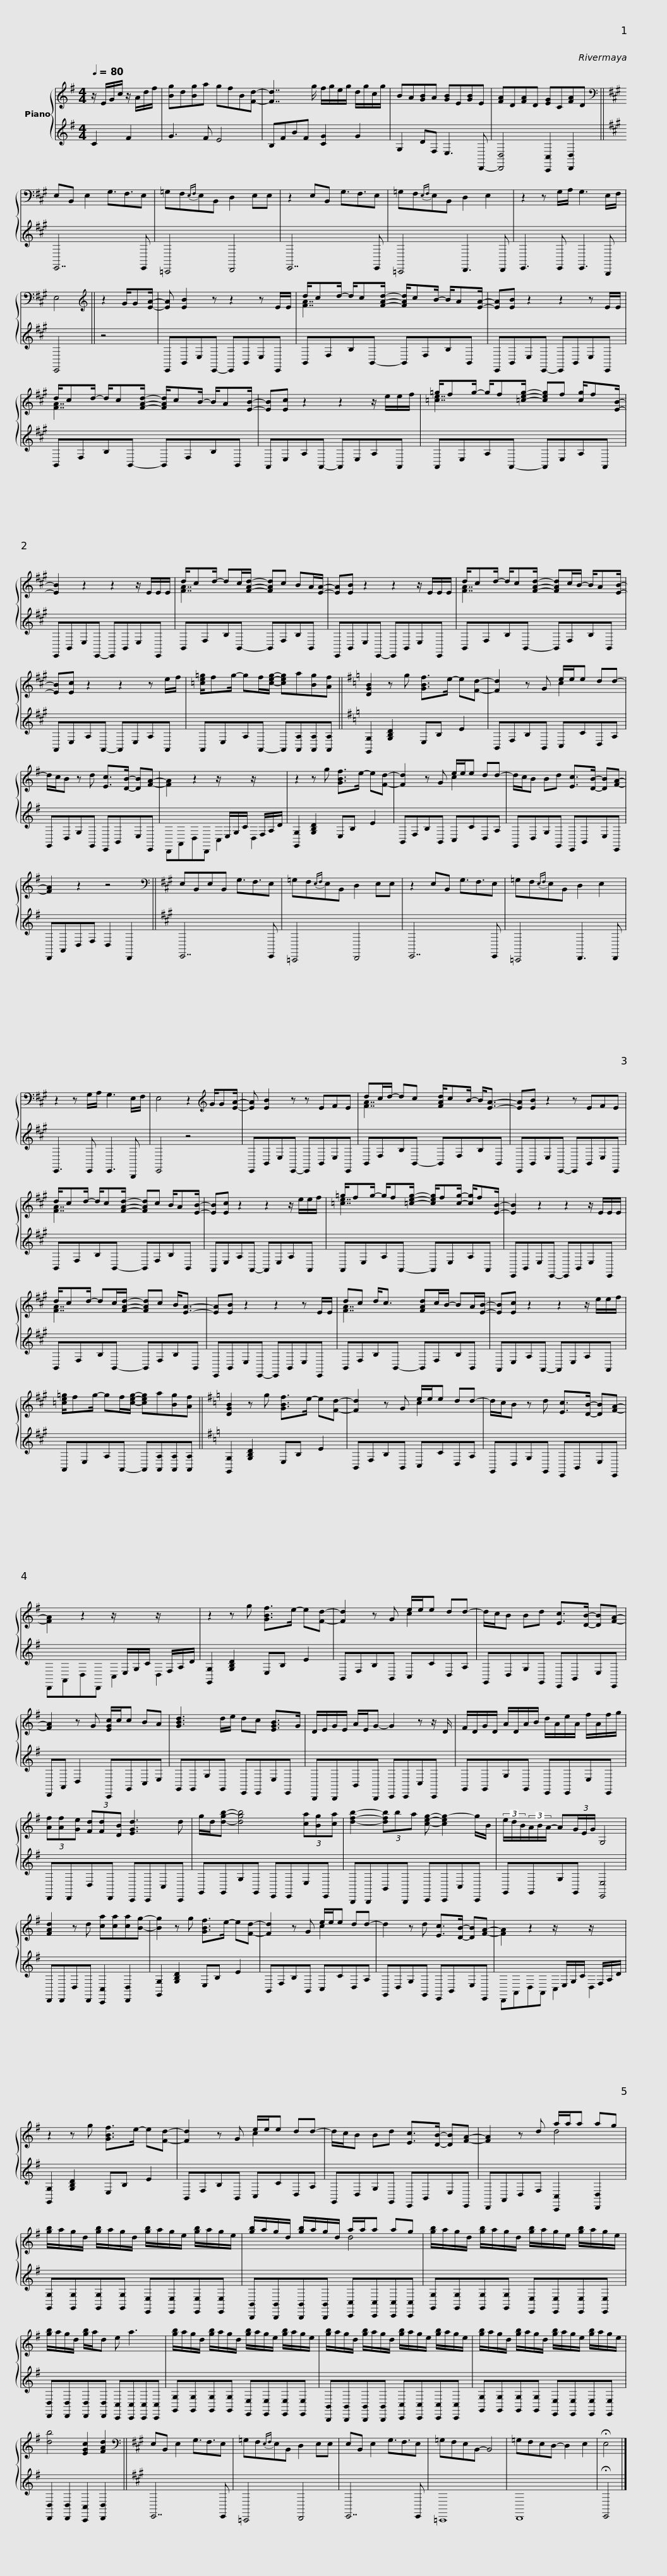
X:1
%%score { ( 1 3 ) | 2 }
L:1/8
Q:1/4=80
M:4/4
I:linebreak $
K:G
V:1 treble
V:3 treble
V:2 treble
V:1
 z/ E/G/c/ z/ A/d/f/ | [Bg]d[Bg]a gfB[Fd]- | [Fd]7/2 g/ f/g/e/g/ d/g/c/g/ | BA[GB]A [GB]E[GB]E |$ [FA]D[FA]D [EG]C[FA]D || %5
[K:A][K:bass] E,B,, E,2 G,3/2F,3/2E, | =G,F,{E,F,}E,B,, D,2 E,E, | z2 E,B,, G,3/2F,3/2E, | =G,F,{E,F,}E,B,, D,2 E,2 |$ z2 z G,/A,/ G,3 E,/F,/ | %10
 E,4 ||[K:treble] z2 G/G[EA]/- | [EA] [EB]2 z z2 z E/E/ | d/cd/- d/c[FAd]/- [FAd]/cB/- B/A[EA]/- |$ [EA][EB] z2 z2 z E/E/ | %15
 d/cd/- d/c[FAd]/- [FAd]/cB/- B/A[EB]/- | [EB][Ec] z2 z2 z/ e/e/f/ |$ =g/fg/- g/f[=ceg]/- [ceg]f [cg]/f[EB]/- | [EB]2 z2 z2 z/ E/E/E/ | d/cd/- dc/[FAd]/- [FAd]c BA/[EA]/- |$ %20
 [EA][EB] z2 z2 z/ E/E/E/ | d/cd/- d/c[FAd]/- [FAd]c/B/- B/A[EB]/- | [EB][Ec] z2 z2 z e/f/ |$ [=ce=g]/fg/- gf/[ceg]/- [ceg]a[Bg][Af] ||[K:G] [DGB]2 z g [GBf]>e- e[Fd]- | %25
 [Fd]2 z G e/e/e dd- | d/c/B z d [Ec]>[DB]- [DB][FA]- |$ [FA]2 z2 z/[I:staff +1] E,/G,/C/[I:staff -1] z/[I:staff +1] F,/A,/D/ |[I:staff -1] z2 z g [GBf]>e- e[Fd]- | [Fd]2 z G e/e/e dd- | %30
 d/c/B Bd [Ec]>[DB]- [DB][FA]- |$ [FA]2 z2 z4 ||[K:A][K:bass] E,B,,E,B,, G,3/2F,3/2E, | =G,F,{E,F,}E,B,, D,2 E,E, | z2 E,B,, G,3/2F,3/2E, | %35
 =G,F,{E,F,}E,B,, D,2 E,2 |$ z2 z G,/A,/ G,3 E,/F,/ | E,4 z2[K:treble] G/G[EA]/- | [EA] [EB]2 z z EFE | dc/d/- dc [FAd]/cB/- B<[EA]- | %40
 [EA][EB] z2 z EFE |$ d/cd/- d/c[FAd]/- [FAd]c B/A[EB]/- | [EB][Ec] z2 z2 z/ e/e/f/ | =g/fg/- g/f[=ceg]/- [ceg]/f[cg]/- [cg]/f[EB]/- |$ [EB]2 z2 z2 z/ E/E/E/ | %45
 d/cd/- dc/[FAd]/- [FAd]c B<[EA]- | [EA][EB] z2 z2 z E/E/ | dc d<c [FAd]c/B/- BA/[EB]/- |$ [EB][Ec] z2 z2 z/ e/e/f/ | [=ce=g]/fg/- gf/[ceg]/- [ceg]a[Bg][Af] || %50
[K:G] [DGB]2 z g [GBf]>e- e[Fd]- | [Fd]2 z G e/e/e dd- |$ d/c/B z d [Ec]>[DB]- [DB][FA]- | [FA]2 z2 z/[I:staff +1] E,/G,/C/[I:staff -1] z/[I:staff +1] F,/A,/D/ |[I:staff -1] z2 z g [GBf]>e- e[Fd]- | %55
 [Fd]2 z G e/e/e dd- |$ d/c/B Bd [Ec]>[DB]- [DB][FA]- | [FA]2 z G [EGc]/c/c BA | [GBd]3 d/e/ dc [EGB]>G | D/E/G/E/ A/E/G- G2 z z/ D/ |$ %60
 F/D/G/D/ A/D/A/B/ d/A/e/A/ f/A/f/g/ | (3[Af][Af][Ge] (3[Fd][Fd][DB] [EGd]3 d | g/d/[dgb]- [dgb]4 (3[ca][Bg][ca] |$ [dfb]2- (3[dfb]ba [ceg]- [ceg-]2 g/B/ | (3e/d/B/(3A/B/A/- A(3G/E/G/ G,4 | %65
 [FAd]2 z d [ca][ca][ca][Bg]- | [Bg]2 z g [GBf]>e- e[Fd]- |$ [Fd]2 z G e/e/e dd- | d2 z d [Ec]>[DB]- [DB][FA]- | [FA]2 z2 z/[I:staff +1] E,/G,/C/[I:staff -1] z/[I:staff +1] F,/A,/D/ | %70
[I:staff -1] z2 z g [GBf]>e- e[Fd]- |$ [Fd]2 z G e/e/e dd- | d/c/B Bd [Ec]>[DB]- [DB][FA]- | [FA]2 z d a/a/a ag |$ [gb]/a/g/d/ [gb]/a/g/d/ [gb]/a/g/e/ [gb]/a/g/e/ | %75
 [gb]/a/g/d/ [gb]/a/g/d/ a/a/a ag |$ [gb]/a/g/d/ [gb]/a/g/d/ [gb]/a/g/e/ [gb]/a/g/e/ | [gb]/a/g/d/ [gb]/a/d e a3 |$ [gb]/a/g/d/ [gb]/a/g/d/ [gb]/a/g/e/ [gb]/a/g/e/ | [gb]/a/g/d/ [gb]/a/g/d/ [gb]/a/g/e/ [gb]/a/g/e/ |$ %80
 [gb]/a/g/d/ [gb]/a/g/d/ [gb]/a/g/e/ [gb]/a/g/e/ | [db]4 [EGc]2 [FAd]2 ||[K:A][K:bass] E,B,, E,2 G,3/2F,3/2E, | =G,F,{E,F,}E,B,, D,2 E,E, |$ E,B,, E,2 G,3/2F,3/2E, | %85
 =G,F,E,B,,- B,,4 | =G,F,E,D,- D,2 E,2 | !fermata!E,4 |] %88
V:2
 C2 F2 | G3 F E4 | B,FBF [CG]2 G2 | G,2 DF, E,3 D,,- |$ [D,,D,]4 [C,,C,]2 [D,,D,]2 || %5
[K:A] E,,7 E,, | =C,,4 D,,4 | E,,7 E,, | =C,,4 D,,3 D,, |$ E,,3 E,, E,,3 B,,, | %10
 E,,4 || z4 | E,,B,,E,E,,- E,,B,,E,E,, | B,,F,B,B,,- B,,F,B,B,, |$ E,,B,,E,E,,- E,,B,,E,E,, | %15
 B,,F,B,B,,- B,,F,B,B,, | A,,E,A,A,,- A,,E,A,A,, |$ A,,E,A,A,,- A,,E,A,A,, | E,,B,,E,E,,- E,,B,,E,E,, | B,,F,B,B,,- B,,F,B,B,, |$ %20
 E,,B,,E,E,,- E,,B,,E,E,, | B,,F,B,B,,- B,,F,B,B,, | A,,E,A,A,,- A,,E,A,A,, |$ A,,E,A,A,,- A,,[A,,A,][A,,A,][A,,A,] ||[K:G] [G,,G,]2 [G,B,D]2 E,B, E2 | %25
 B,,F,B,B,, C,CD,A, | G,,D,G,G,, E,,B,,E,E,, |$ D,,A,,D,D,, C,2 D,2 | [G,,G,]2 [G,B,D]2 E,B, E2 | B,,F,B,B,, C,CD,A, | %30
 G,,D,G,G,, E,,B,,E,E,, |$ D,,A,,D,F, D,2 D,,2 ||[K:A] E,,7 E,, | =C,,4 D,,4 | E,,7 E,, | %35
 =C,,4 D,,3 D,, |$ E,,3 E,, E,,3 B,,, | E,,4 z4 | E,,B,,E,E,,- E,,B,,E,E,, | B,,F,B,B,,- B,,F,B,B,, | %40
 E,,B,,E,E,,- E,,B,,E,E,, |$ B,,F,B,B,,- B,,F,B,B,, | A,,E,A,A,,- A,,E,A,A,, | A,,E,A,A,,- A,,E,A,A,, |$ E,,B,,E,E,,- E,,B,,E,E,, | %45
 B,,F,B,B,,- B,,F,B,B,, | E,,B,,E,E,,- E,,B,,E,E,, | B,,F,B,B,,- B,,F,B,B,, |$ A,,E,A,A,,- A,,E,A,A,, | A,,E,A,A,,- A,,[A,,A,][A,,A,][A,,A,] || %50
[K:G] [G,,G,]2 [G,B,D]2 E,B, E2 | B,,F,B,B,, C,CD,A, |$ G,,D,G,G,, E,,B,,E,E,, | D,,A,,D,D,, C,2 D,2 | [G,,G,]2 [G,B,D]2 E,B, E2 | %55
 B,,F,B,B,, C,CD,A, |$ G,,D,G,G,, E,,B,,E,E,, | D,,A,, D,2 C,,G,,C,E, | G,,G,,G,G,, E,,E,,E,E,, | B,,,B,,,B,,B,,, C,,C,,C,C,, |$ %60
 G,,G,,G,G,, E,,E,,E,E,, | D,,D,,D,D,, C,,C,,C,C,, | G,,G,,G,G,, E,,E,,E,E,, |$ B,,,B,,,B,,B,,, C,,C,,C,C,, | G,,G,,G,G,, [E,,E,]4 | %65
 D,,D,,D,D,, [C,,C,]2 [D,,D,]2 | [G,,G,]2 [G,B,D]2 E,B, E2 |$ B,,F,B,B,, C,CD,A, | G,,D,G,G,, E,,B,,E,E,, | D,,A,,D,A,, C,2 D,2 | %70
 [G,,G,]2 [G,B,D]2 E,B, E2 |$ B,,F,B,B,, C,CD,A, | G,,D,G,G,, E,,B,,E,E,, | D,,A,,D,F, [C,,C,]2 [D,,D,]2 |$ [G,,G,][G,,G,][G,,G,][G,,G,] [E,,E,][E,,E,][E,,E,][E,,E,] | %75
 [B,,,B,,][B,,,B,,][B,,,B,,][B,,,B,,] [C,,C,][C,,C,][C,,C,][C,,C,] |$ [G,,G,][G,,G,][G,,G,][G,,G,] [E,,E,][E,,E,][E,,E,][E,,E,] | [D,,D,][D,,D,][D,,D,][D,,D,] [C,,C,][C,,C,][C,,C,][C,,C,] |$ [G,,G,][G,,G,][G,,G,][G,,G,] [E,,E,][E,,E,][E,,E,][E,,E,] | [B,,,B,,][B,,,B,,][B,,,B,,][B,,,B,,] [C,,C,][C,,C,][C,,C,][C,,C,] |$ %80
 [G,,G,][G,,G,][G,,G,][G,,G,] [E,,E,][E,,E,][E,,E,][E,,E,] | [D,,D,]2 [D,,D,]2 [C,,C,]2 [D,,D,]2 ||[K:A] E,,7 E,, | =C,,4 D,,4 |$ E,,7 E,, | %85
 =C,,8 | D,,8 | !fermata!E,,4 |] %88
V:3
 x4 | x8 | x8 | x8 |$ x8 || %5
[K:A][K:bass] x8 | x8 | x8 | x8 |$ x8 | %10
 x4 ||[K:treble] x4 | x8 | [FA]7/2 x9/2 |$ x8 | %15
 [FA]7/2 x9/2 | x8 |$ [=ce]7/2 x9/2 | x8 | [FA]7/2 x9/2 |$ %20
 x8 | [FA]7/2 x9/2 | x8 |$ x8 ||[K:G] x8 | %25
 x4 c2 x2 | x8 |$ x8 | x8 | x4 c2 x2 | %30
 x8 |$ x8 ||[K:A][K:bass] x8 | x8 | x8 | %35
 x8 |$ x8 | x6[K:treble] x2 | x8 | [FA]7/2 x9/2 | %40
 x8 |$ [FA]7/2 x9/2 | x8 | [=ce]7/2 x9/2 |$ x8 | %45
 [FA]7/2 x9/2 | x8 | [FA]7/2 x9/2 |$ x8 | x8 || %50
[K:G] x8 | x4 c2 x2 |$ x8 | x8 | x8 | %55
 x4 c2 x2 |$ x8 | x8 | x8 | x8 |$ %60
 x8 | x8 | x8 |$ x8 | x8 | %65
 x8 | x8 |$ x4 c2 x2 | x8 | x8 | %70
 x8 |$ x4 c2 x2 | x8 | x4 d4 |$ x8 | %75
 x4 d4 |$ x8 | x8 |$ x8 | x8 |$ %80
 x8 | x8 ||[K:A][K:bass] x8 | x8 |$ x8 | %85
 x8 | x8 | x4 |] %88
